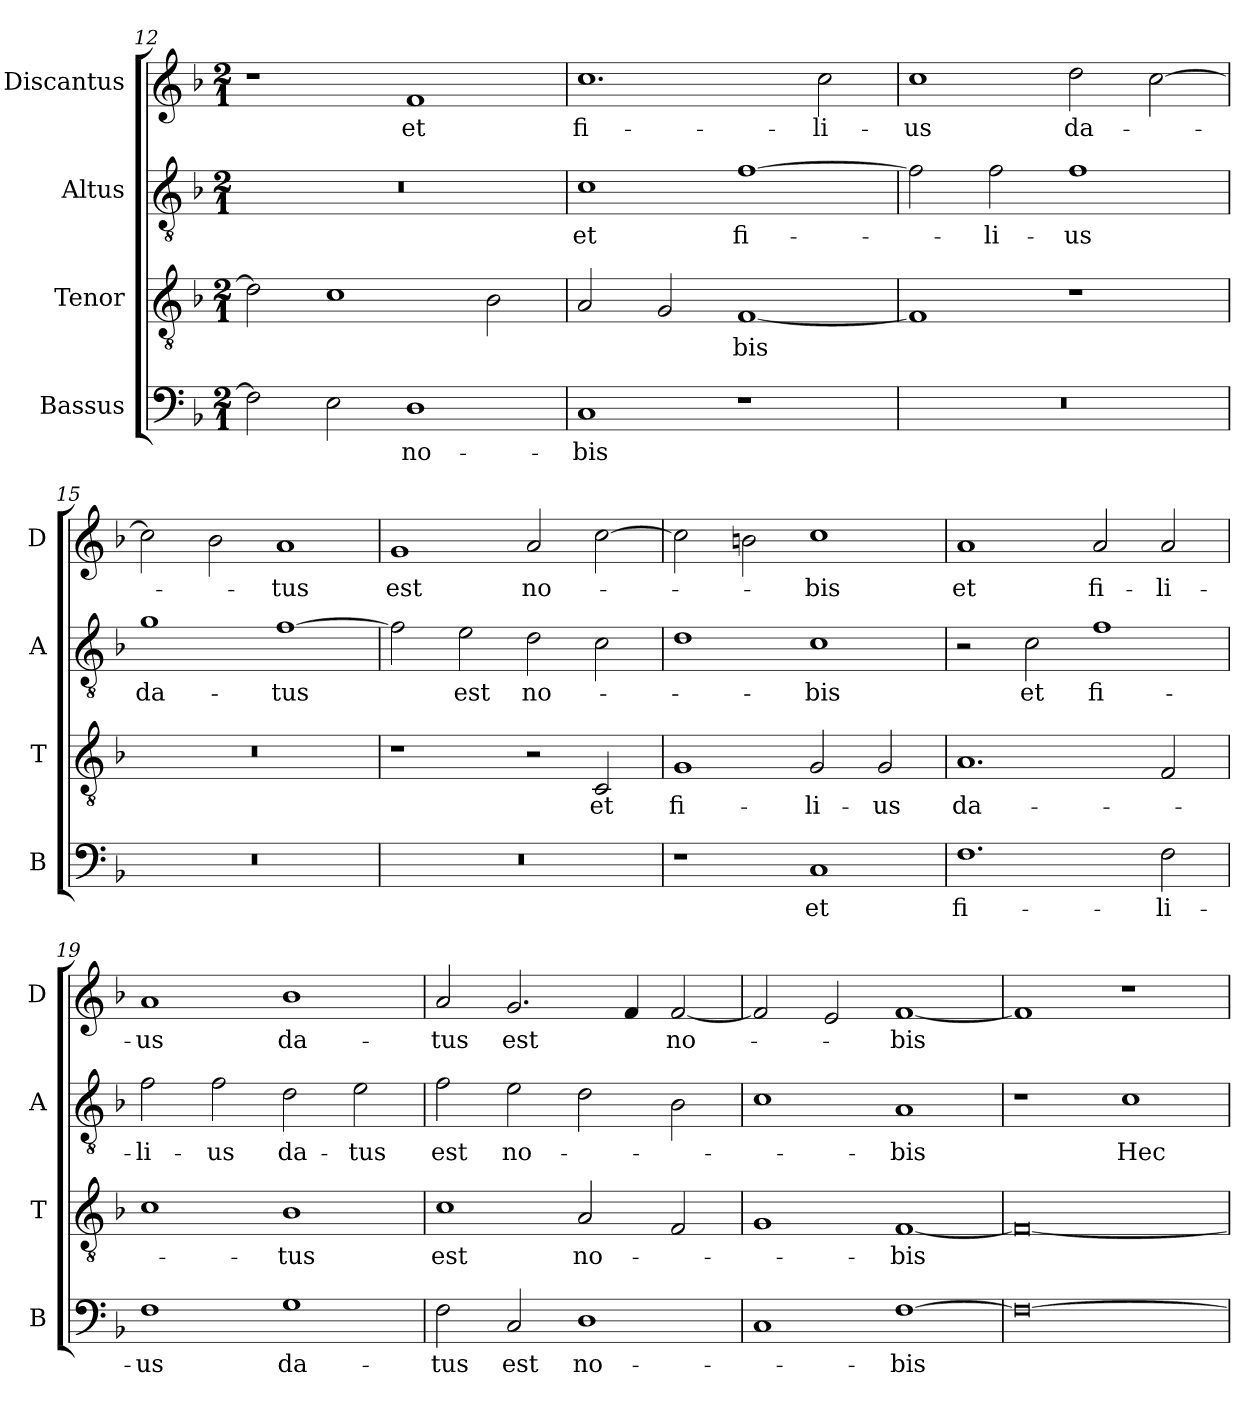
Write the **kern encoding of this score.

**kern	**text	**kern	**text	**kern	**text	**kern	**text
*part4	*part4	*part3	*part3	*part2	*part2	*part1	*part1
*staff4	*staff4	*staff3	*staff3	*staff2	*staff2	*staff1	*staff1
*I"Bassus	*	*I"Tenor	*	*I"Altus	*	*I"Discantus	*
*I'B	*	*I'T	*	*I'A	*	*I'D	*
*clefF4	*	*clefGv2	*	*clefGv2	*	*clefG2	*
*k[b-]	*	*k[b-]	*	*k[b-]	*	*k[b-]	*
*M2/1	*	*M2/1	*	*M2/1	*	*M2/1	*
=12	=12	=12	=12	=12	=12	=12	=12
2F\]	.	2d\]	.	0r	.	1r	.
2E\	.	1c	.	.	.	.	.
1D	no-	.	.	.	.	1f	et
.	.	2B-\	.	.	.	.	.
=13	=13	=13	=13	=13	=13	=13	=13
1C	-bis	2A/	.	1c	et	1.cc	fi-
.	.	2G/	.	.	.	.	.
1r	.	[1F	-bis	[1f	fi-	.	.
.	.	.	.	.	.	2cc\	-li-
=14	=14	=14	=14	=14	=14	=14	=14
0r	.	1F]	.	2f\]	.	1cc	-us
.	.	.	.	2f\	-li-	.	.
.	.	1r	.	1f	-us	2dd\	da-
.	.	.	.	.	.	[2cc\	.
=15	=15	=15	=15	=15	=15	=15	=15
0r	.	0r	.	1g	da-	2cc\]	.
.	.	.	.	.	.	2b-\	.
.	.	.	.	[1f	-tus	1a	-tus
=16	=16	=16	=16	=16	=16	=16	=16
0r	.	1r	.	2f\]	.	1g	est
.	.	.	.	2e\	est	.	.
.	.	2r	.	2d\	no-	2a/	no-
.	.	2C/	et	2c\	.	[2cc\	.
=17	=17	=17	=17	=17	=17	=17	=17
1r	.	1G	fi-	1d	.	2cc\]	.
.	.	.	.	.	.	2bn\	.
1C	et	2G/	-li-	1c	-bis	1cc	-bis
.	.	2G/	-us	.	.	.	.
=18	=18	=18	=18	=18	=18	=18	=18
1.F	fi-	1.A	da-	2r	.	1a	et
.	.	.	.	2c\	et	.	.
.	.	.	.	1f	fi-	2a/	fi-
2F\	-li-	2F/	.	.	.	2a/	-li-
=19	=19	=19	=19	=19	=19	=19	=19
1F	-us	1c	.	2f\	-li-	1a	-us
.	.	.	.	2f\	-us	.	.
1G	da-	1B-	-tus	2d\	da-	1b-	da-
.	.	.	.	2e\	-tus	.	.
=20	=20	=20	=20	=20	=20	=20	=20
2F\	-tus	1c	est	2f\	est	2a/	-tus
2C/	est	.	.	2e\	no-	2.g/	est
1D	no-	2A/	no-	2d\	.	.	.
.	.	.	.	.	.	4f/	.
.	.	2F/	.	2B-\	.	[2f/	no-
=21	=21	=21	=21	=21	=21	=21	=21
1C	.	1G	.	1c	.	2f/]	.
.	.	.	.	.	.	2e/	.
[1F	-bis	[1F	-bis	1A	-bis	[1f	-bis
=22	=22	=22	=22	=22	=22	=22	=22
0F_	.	0F_	.	1r	.	1f]	.
.	.	.	.	1c	Hec	1r	.
=	=	=	=	=	=	=	=
*-	*-	*-	*-	*-	*-	*-	*-
